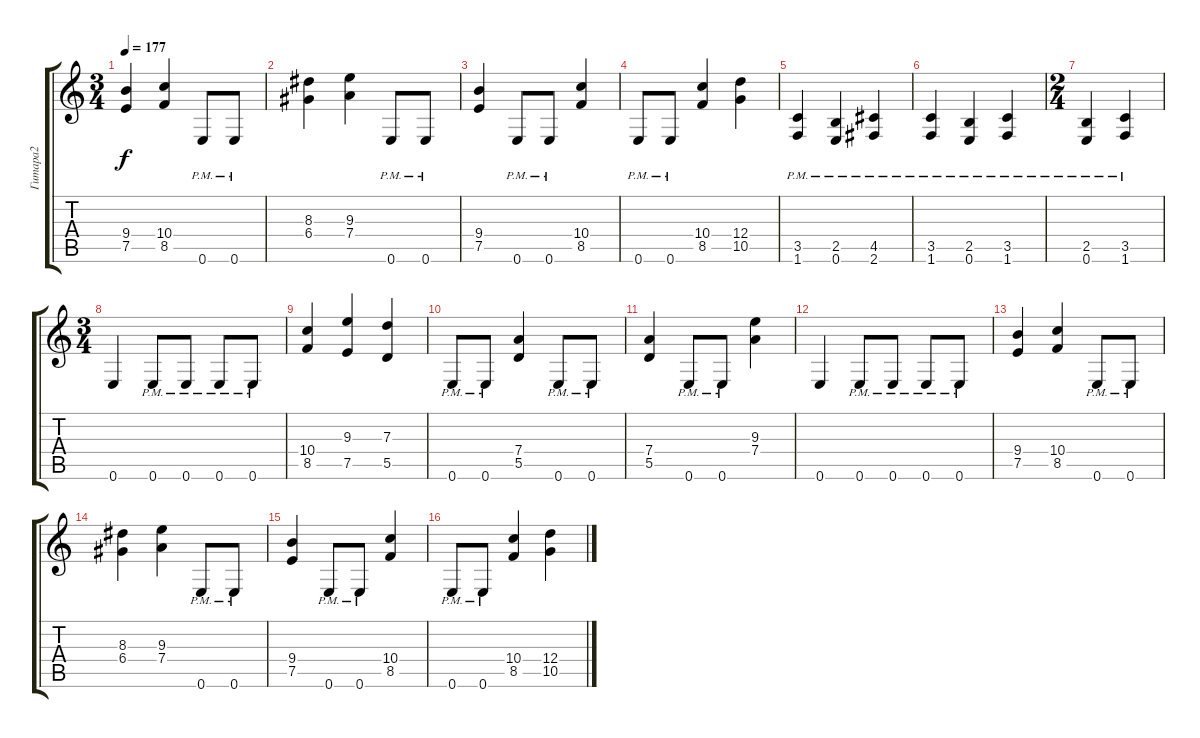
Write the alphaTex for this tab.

\track ("Гитара2" "Гитара2") {instrument distortionguitar}
\staff {score tabs}
\tuning (E4 B3 G3 D3 A2 E2) {hide}
\ts (3 4)
\tempo 177
\clef g2
\ks c
(9.4 7.5).4{dy f} (10.4 8.5).4 0.6{pm}.8 0.6{pm}.8 |
(8.3 6.4).4 (9.3 7.4).4 0.6{pm}.8 0.6{pm}.8 |
(9.4 7.5).4 0.6{pm}.8 0.6{pm}.8 (10.4 8.5).4 |
0.6{pm}.8 0.6{pm}.8 (10.4 8.5).4 (12.4 10.5).4 |
(3.5{pm} 1.6{pm}).4 (2.5{pm} 0.6{pm}).4 (4.5{pm} 2.6{pm}).4 |
(3.5{pm} 1.6{pm}).4 (2.5{pm} 0.6{pm}).4 (3.5{pm} 1.6{pm}).4 |
\ts (2 4)
(2.5{pm} 0.6{pm}).4 (3.5{pm} 1.6{pm}).4 |
\ts (3 4)
0.6.4 0.6{pm}.8 0.6{pm}.8 0.6{pm}.8 0.6{pm}.8 |
(10.4 8.5).4 (9.3 7.5).4 (7.3 5.5).4 |
0.6{pm}.8 0.6{pm}.8 (7.4 5.5).4 0.6{pm}.8 0.6{pm}.8 |
(7.4 5.5).4 0.6{pm}.8 0.6{pm}.8 (9.3 7.4).4 |
0.6.4 0.6{pm}.8 0.6{pm}.8 0.6{pm}.8 0.6{pm}.8 |
(9.4 7.5).4 (10.4 8.5).4 0.6{pm}.8 0.6{pm}.8 |
(8.3 6.4).4 (9.3 7.4).4 0.6{pm}.8 0.6{pm}.8 |
(9.4 7.5).4 0.6{pm}.8 0.6{pm}.8 (10.4 8.5).4 |
0.6{pm}.8 0.6{pm}.8 (10.4 8.5).4 (12.4 10.5).4
